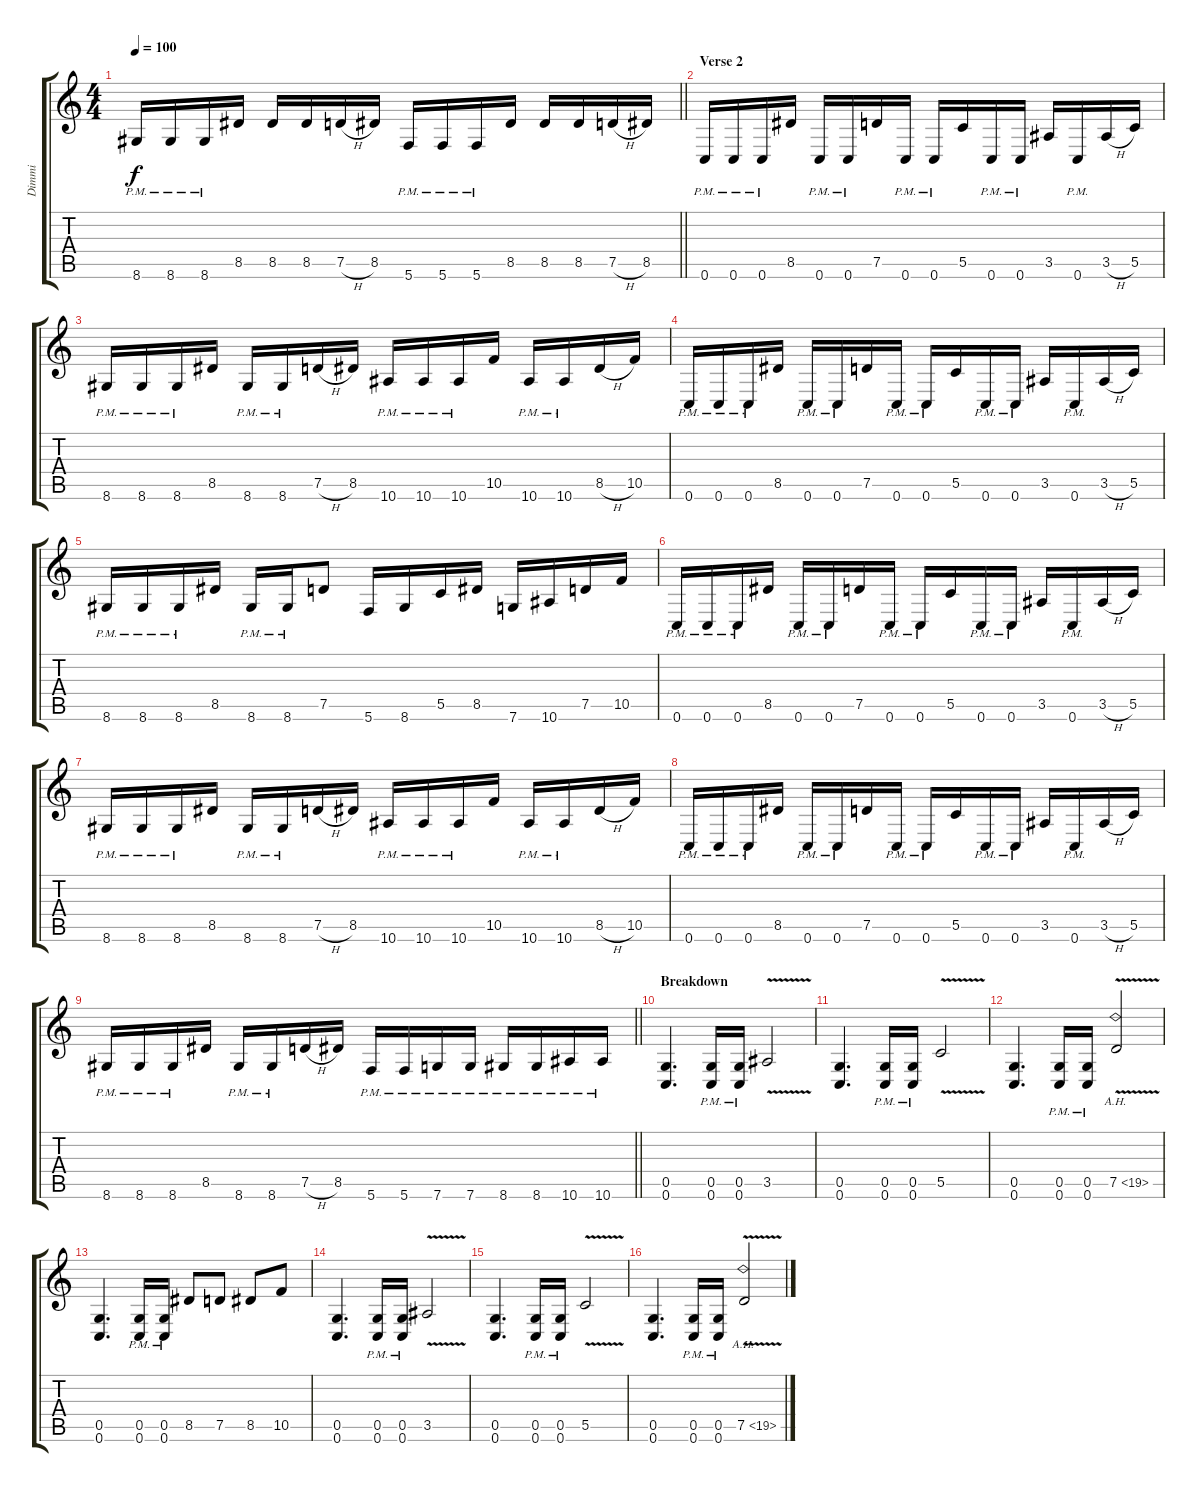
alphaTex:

\track ("Dimmi" "Dimmi") {instrument overdrivenguitar}
\staff {score tabs}
\tuning (D4 A3 F3 C3 G2 C2) {hide}
\ts (4 4)
\tempo 100
\clef g2
\barLineRight lightlight
\ks c
8.6{pm}.16{dy f} 8.6{pm}.16 8.6{pm}.16 8.5.16 8.5.16 8.5.16 7.5{h}.16 8.5.16 5.6{pm}.16 5.6{pm}.16 5.6{pm}.16 8.5.16 8.5.16 8.5.16 7.5{h}.16 8.5.16 |
\section ("" "Verse 2")
0.6{pm}.16 0.6{pm}.16 0.6{pm}.16 8.5.16 0.6{pm}.16 0.6{pm}.16 7.5.16 0.6{pm}.16 0.6{pm}.16 5.5.16 0.6{pm}.16 0.6{pm}.16 3.5.16 0.6{pm}.16 3.5{h}.16 5.5.16 |
8.6{pm}.16 8.6{pm}.16 8.6{pm}.16 8.5.16 8.6{pm}.16 8.6{pm}.16 7.5{h}.16 8.5.16 10.6{pm}.16 10.6{pm}.16 10.6{pm}.16 10.5.16 10.6{pm}.16 10.6{pm}.16 8.5{h}.16 10.5.16 |
0.6{pm}.16 0.6{pm}.16 0.6{pm}.16 8.5.16 0.6{pm}.16 0.6{pm}.16 7.5.16 0.6{pm}.16 0.6{pm}.16 5.5.16 0.6{pm}.16 0.6{pm}.16 3.5.16 0.6{pm}.16 3.5{h}.16 5.5.16 |
8.6{pm}.16 8.6{pm}.16 8.6{pm}.16 8.5.16 8.6{pm}.16 8.6{pm}.16 7.5.8 5.6.16 8.6.16 5.5.16 8.5.16 7.6.16 10.6.16 7.5.16 10.5.16 |
0.6{pm}.16 0.6{pm}.16 0.6{pm}.16 8.5.16 0.6{pm}.16 0.6{pm}.16 7.5.16 0.6{pm}.16 0.6{pm}.16 5.5.16 0.6{pm}.16 0.6{pm}.16 3.5.16 0.6{pm}.16 3.5{h}.16 5.5.16 |
8.6{pm}.16 8.6{pm}.16 8.6{pm}.16 8.5.16 8.6{pm}.16 8.6{pm}.16 7.5{h}.16 8.5.16 10.6{pm}.16 10.6{pm}.16 10.6{pm}.16 10.5.16 10.6{pm}.16 10.6{pm}.16 8.5{h}.16 10.5.16 |
0.6{pm}.16 0.6{pm}.16 0.6{pm}.16 8.5.16 0.6{pm}.16 0.6{pm}.16 7.5.16 0.6{pm}.16 0.6{pm}.16 5.5.16 0.6{pm}.16 0.6{pm}.16 3.5.16 0.6{pm}.16 3.5{h}.16 5.5.16 |
\barLineRight lightlight
8.6{pm}.16 8.6{pm}.16 8.6{pm}.16 8.5.16 8.6{pm}.16 8.6{pm}.16 7.5{h}.16 8.5.16 5.6{pm}.16 5.6{pm}.16 7.6{pm}.16 7.6{pm}.16 8.6{pm}.16 8.6{pm}.16 10.6{pm}.16 10.6{pm}.16 |
\section ("" "Breakdown")
(0.5 0.6).4{d} (0.5{pm} 0.6{pm}).16 (0.5{pm} 0.6{pm}).16 3.5{v}.2 |
(0.5 0.6).4{d} (0.5{pm} 0.6{pm}).16 (0.5{pm} 0.6{pm}).16 5.5{v}.2 |
(0.5 0.6).4{d} (0.5{pm} 0.6{pm}).16 (0.5{pm} 0.6{pm}).16 7.5{ah 12 v}.2{instrument guitarharmonics} |
(0.5 0.6).4{d instrument distortionguitar} (0.5{pm} 0.6{pm}).16 (0.5{pm} 0.6{pm}).16 8.5.8 7.5.8 8.5.8 10.5.8 |
(0.5 0.6).4{d} (0.5{pm} 0.6{pm}).16 (0.5{pm} 0.6{pm}).16 3.5{v}.2 |
(0.5 0.6).4{d} (0.5{pm} 0.6{pm}).16 (0.5{pm} 0.6{pm}).16 5.5{v}.2 |
(0.5 0.6).4{d} (0.5{pm} 0.6{pm}).16 (0.5{pm} 0.6{pm}).16 7.5{ah 12 v}.2{instrument guitarharmonics}
